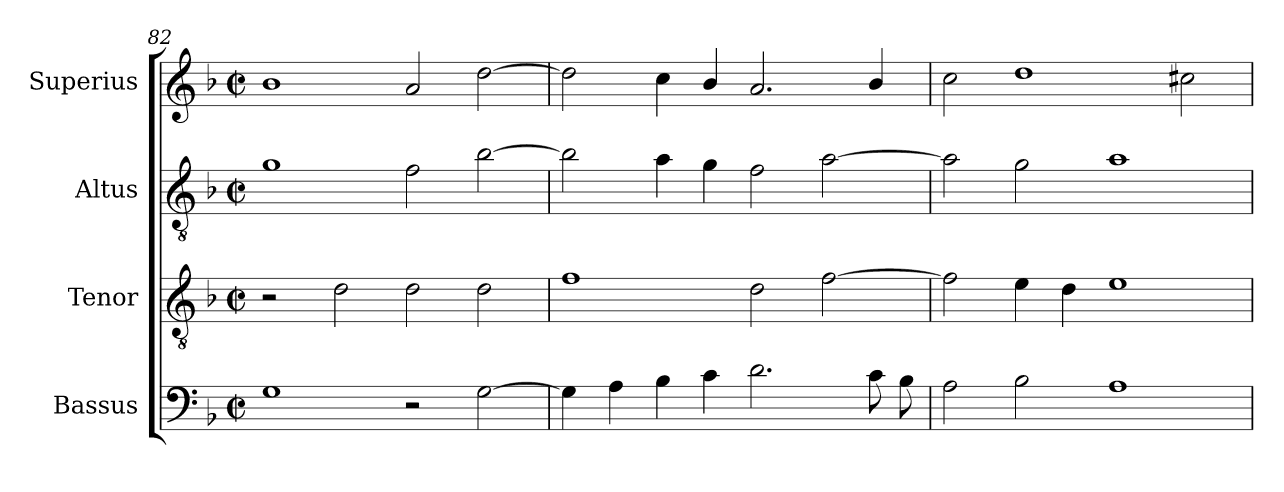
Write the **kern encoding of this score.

**kern	**kern	**kern	**kern
*part4	*part3	*part2	*part1
*staff4	*staff3	*staff2	*staff1
*I"Bassus	*I"Tenor	*I"Altus	*I"Superius
*I'B.	*I'T.	*	*I'S.
*clefF4	*clefGv2	*clefGv2	*clefG2
*	*ITrd7c12	*ITrd7c12	*
*k[b-]	*k[b-]	*k[b-]	*k[b-]
*F:	*F:	*F:	*F:
*M2/2	*M2/2	*M2/2	*M2/2
*met(c|)	*met(c|)	*met(c|)	*met(c|)
=82	=82	=82	=82
1Gi	2r	1Gi	1b-i
.	2Di\	.	.
2r	2Di\	2Fi\	2ai/
[>2Gi\	2Di\	[>2B-i\	[>2ddi\
=83	=83	=83	=83
4Gi\]	1Fi	2B-i\]	2ddi\]
4Ai\	.	.	.
4B-i\	.	4Ai\	4cci\
4ci\	.	4Gi\	4b-i/
2.di\	2Di\	2Fi\	2.ai/
.	[>2Fi\	[>2Ai\	.
8ci\	.	.	4b-i/
8B-i\	.	.	.
!!LO:LB:g=z
=84	=84	=84	=84
2Ai\	2Fi\]	2Ai\]	2cci\
2B-i\	4Ei\	2Gi\	1ddi
.	4Di\	.	.
1Ai	1Ei	1Ai	.
.	.	.	2cc#Xi\
=	=	=	=
*-	*-	*-	*-
